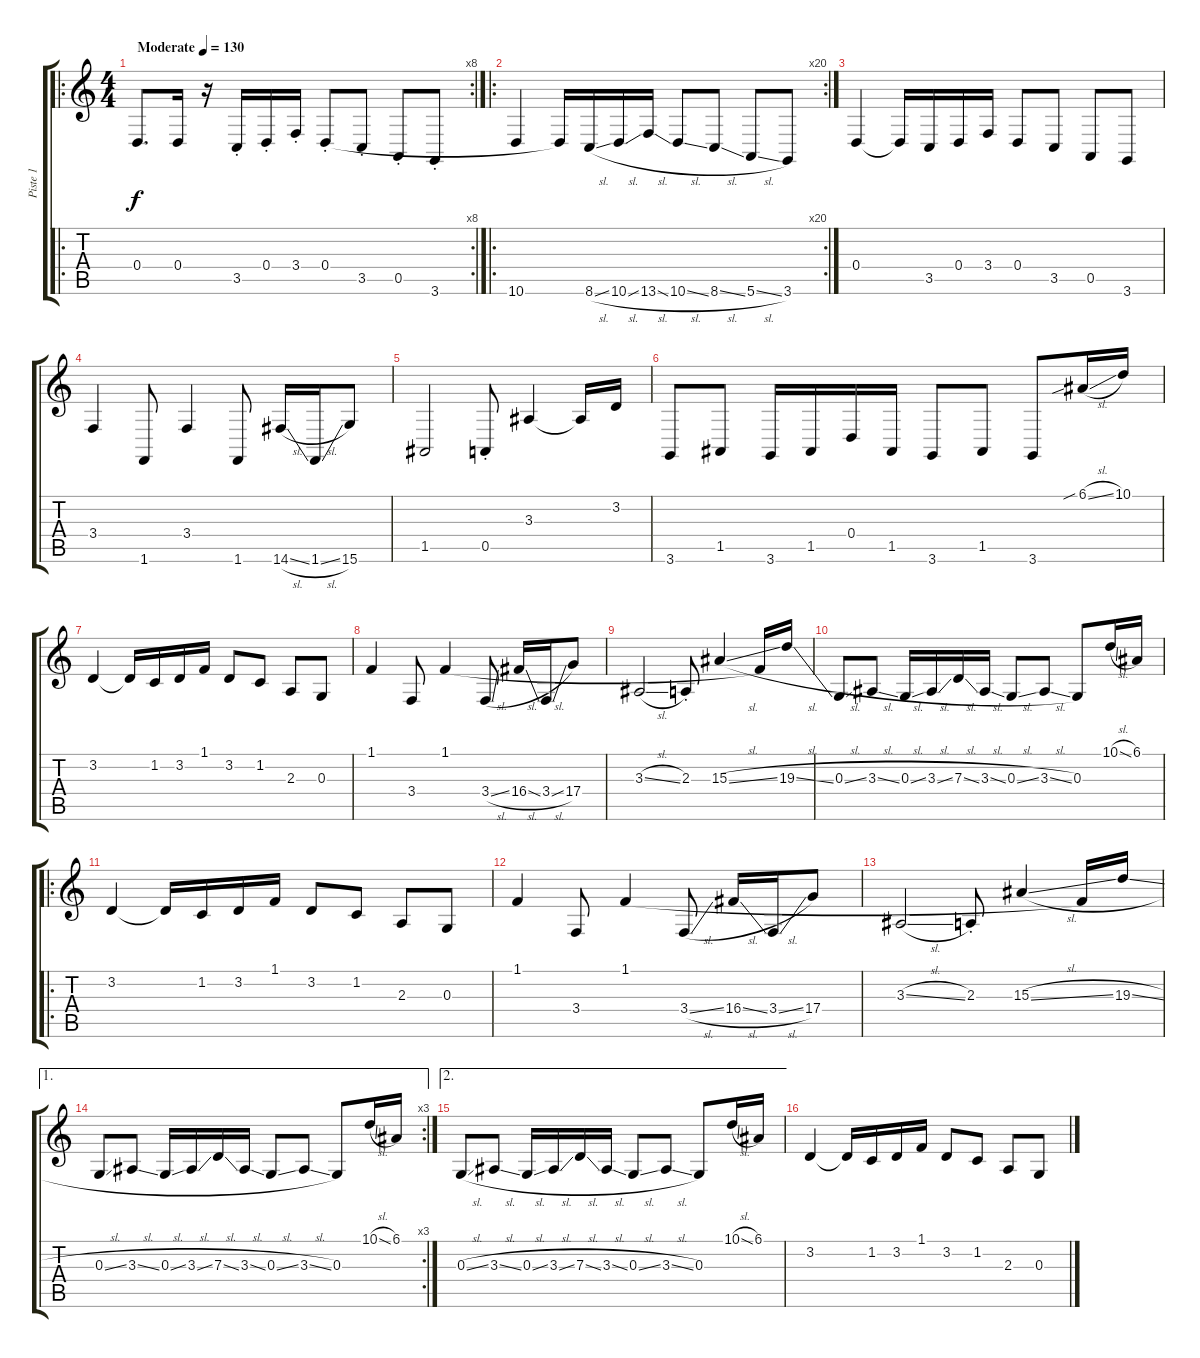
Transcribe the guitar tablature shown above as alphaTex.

\track ("Piste 1" "Piste 1") {instrument lead2sawtooth}
\staff {score tabs}
\tuning (E4 B3 G3 D3 A2 E2) {hide}
\ro
\rc 8
\ts (4 4)
\tempo (130 "Moderate")
\clef g2
\ks c
0.4.8{d dy f instrument lead2sawtooth} 0.4.16 r.16 3.5{st}.16 0.4{st}.16 3.4{st}.16 0.4{st}.8 3.5{st}.8 0.5{st}.8 3.6{st}.8 |
\ro
\rc 20
10.6.4 0.4{t}.16 8.6{sl}.16 10.6{sl}.16 13.6{sl}.16 10.6{sl}.8 8.6{sl}.8 5.6{sl}.8 3.6.8 |
0.4.4 0.4{t}.16 3.5.16 0.4.16 3.4.16 0.4.8 3.5.8 0.5.8 3.6.8 |
3.4.4 1.6.8 3.4.4 1.6.8 14.6{sl}.16 1.6{sl}.16 15.6.8 |
1.5.2 0.5{st}.8 3.3.4 3.3{t}.16 3.2.16 |
3.6.8 1.5.8 3.6.16 1.5.16 0.4.16 1.5.16 3.6.8 1.5.8 3.6.8 6.1{sib sl}.16 10.1.16 |
3.2.4 3.2{t}.16 1.2.16 3.2.16 1.1.16 3.2.8 1.2.8 2.3.8 0.3.8 |
1.1.4 3.4.8 1.1.4 3.4{sl}.8 16.4{sl}.16 3.4{sl}.16 17.4.8 |
3.3{sl}.2 2.3{st}.8 15.3{sl}.4 1.1{t}.16 19.3{sl}.16 |
0.3{sl}.8 3.3{sl}.8 0.3{sl}.16 3.3{sl}.16 7.3{sl}.16 3.3{sl}.16 0.3{sl}.8 3.3{sl}.8 0.3.8 10.1{sl}.16 6.1.16 |
\ro
3.2.4 3.2{t}.16 1.2.16 3.2.16 1.1.16 3.2.8 1.2.8 2.3.8 0.3.8 |
1.1.4 3.4.8 1.1.4 3.4{sl}.8 16.4{sl}.16 3.4{sl}.16 17.4.8 |
3.3{sl}.2 2.3{st}.8 15.3{sl}.4 1.1{t}.16 19.3{sl}.16 |
\ae 1
\rc 3
0.3{sl}.8 3.3{sl}.8 0.3{sl}.16 3.3{sl}.16 7.3{sl}.16 3.3{sl}.16 0.3{sl}.8 3.3{sl}.8 0.3.8 10.1{sl}.16 6.1.16 |
\ae 2
0.3{sl}.8 3.3{sl}.8 0.3{sl}.16 3.3{sl}.16 7.3{sl}.16 3.3{sl}.16 0.3{sl}.8 3.3{sl}.8 0.3.8 10.1{sl}.16 6.1.16 |
3.2.4 3.2{t}.16 1.2.16 3.2.16 1.1.16 3.2.8 1.2.8 2.3.8 0.3.8
